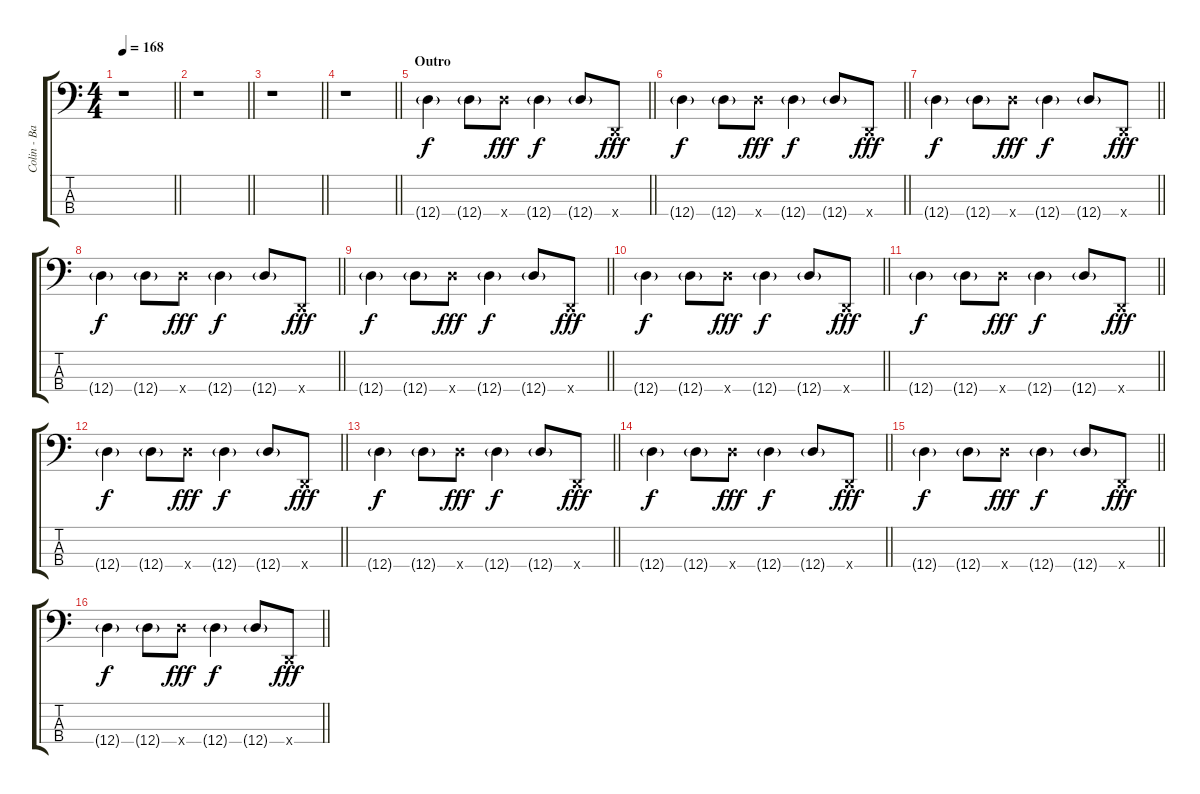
\track ("Colin - Bass" "Colin - Ba") {instrument electricbassfinger}
\staff {score tabs}
\tuning (G2 D2 A1 D1) {hide}
\ts (4 4)
\tempo 168
\clef f4
\barLineRight lightlight
\ks c
r.1{dy fff} |
\barLineRight lightlight
r.1 |
\barLineRight lightlight
r.1 |
\barLineRight lightlight
r.1 |
\section ("" "Outro")
\barLineRight lightlight
12.4{g}.4{dy f} 12.4{g}.8 12.4{x}.8{dy fff} 12.4{g}.4{dy f} 12.4{g}.8 0.4{x}.8{dy fff} |
\barLineRight lightlight
12.4{g}.4{dy f} 12.4{g}.8 12.4{x}.8{dy fff} 12.4{g}.4{dy f} 12.4{g}.8 0.4{x}.8{dy fff} |
\barLineRight lightlight
12.4{g}.4{dy f} 12.4{g}.8 12.4{x}.8{dy fff} 12.4{g}.4{dy f} 12.4{g}.8 0.4{x}.8{dy fff} |
\barLineRight lightlight
12.4{g}.4{dy f} 12.4{g}.8 12.4{x}.8{dy fff} 12.4{g}.4{dy f} 12.4{g}.8 0.4{x}.8{dy fff} |
\barLineRight lightlight
12.4{g}.4{dy f} 12.4{g}.8 12.4{x}.8{dy fff} 12.4{g}.4{dy f} 12.4{g}.8 0.4{x}.8{dy fff} |
\barLineRight lightlight
12.4{g}.4{dy f} 12.4{g}.8 12.4{x}.8{dy fff} 12.4{g}.4{dy f} 12.4{g}.8 0.4{x}.8{dy fff} |
\barLineRight lightlight
12.4{g}.4{dy f} 12.4{g}.8 12.4{x}.8{dy fff} 12.4{g}.4{dy f} 12.4{g}.8 0.4{x}.8{dy fff} |
\barLineRight lightlight
12.4{g}.4{dy f} 12.4{g}.8 12.4{x}.8{dy fff} 12.4{g}.4{dy f} 12.4{g}.8 0.4{x}.8{dy fff} |
\barLineRight lightlight
12.4{g}.4{dy f} 12.4{g}.8 12.4{x}.8{dy fff} 12.4{g}.4{dy f} 12.4{g}.8 0.4{x}.8{dy fff} |
\barLineRight lightlight
12.4{g}.4{dy f} 12.4{g}.8 12.4{x}.8{dy fff} 12.4{g}.4{dy f} 12.4{g}.8 0.4{x}.8{dy fff} |
\barLineRight lightlight
12.4{g}.4{dy f} 12.4{g}.8 12.4{x}.8{dy fff} 12.4{g}.4{dy f} 12.4{g}.8 0.4{x}.8{dy fff} |
\barLineRight lightlight
12.4{g}.4{dy f} 12.4{g}.8 12.4{x}.8{dy fff} 12.4{g}.4{dy f} 12.4{g}.8 0.4{x}.8{dy fff}
